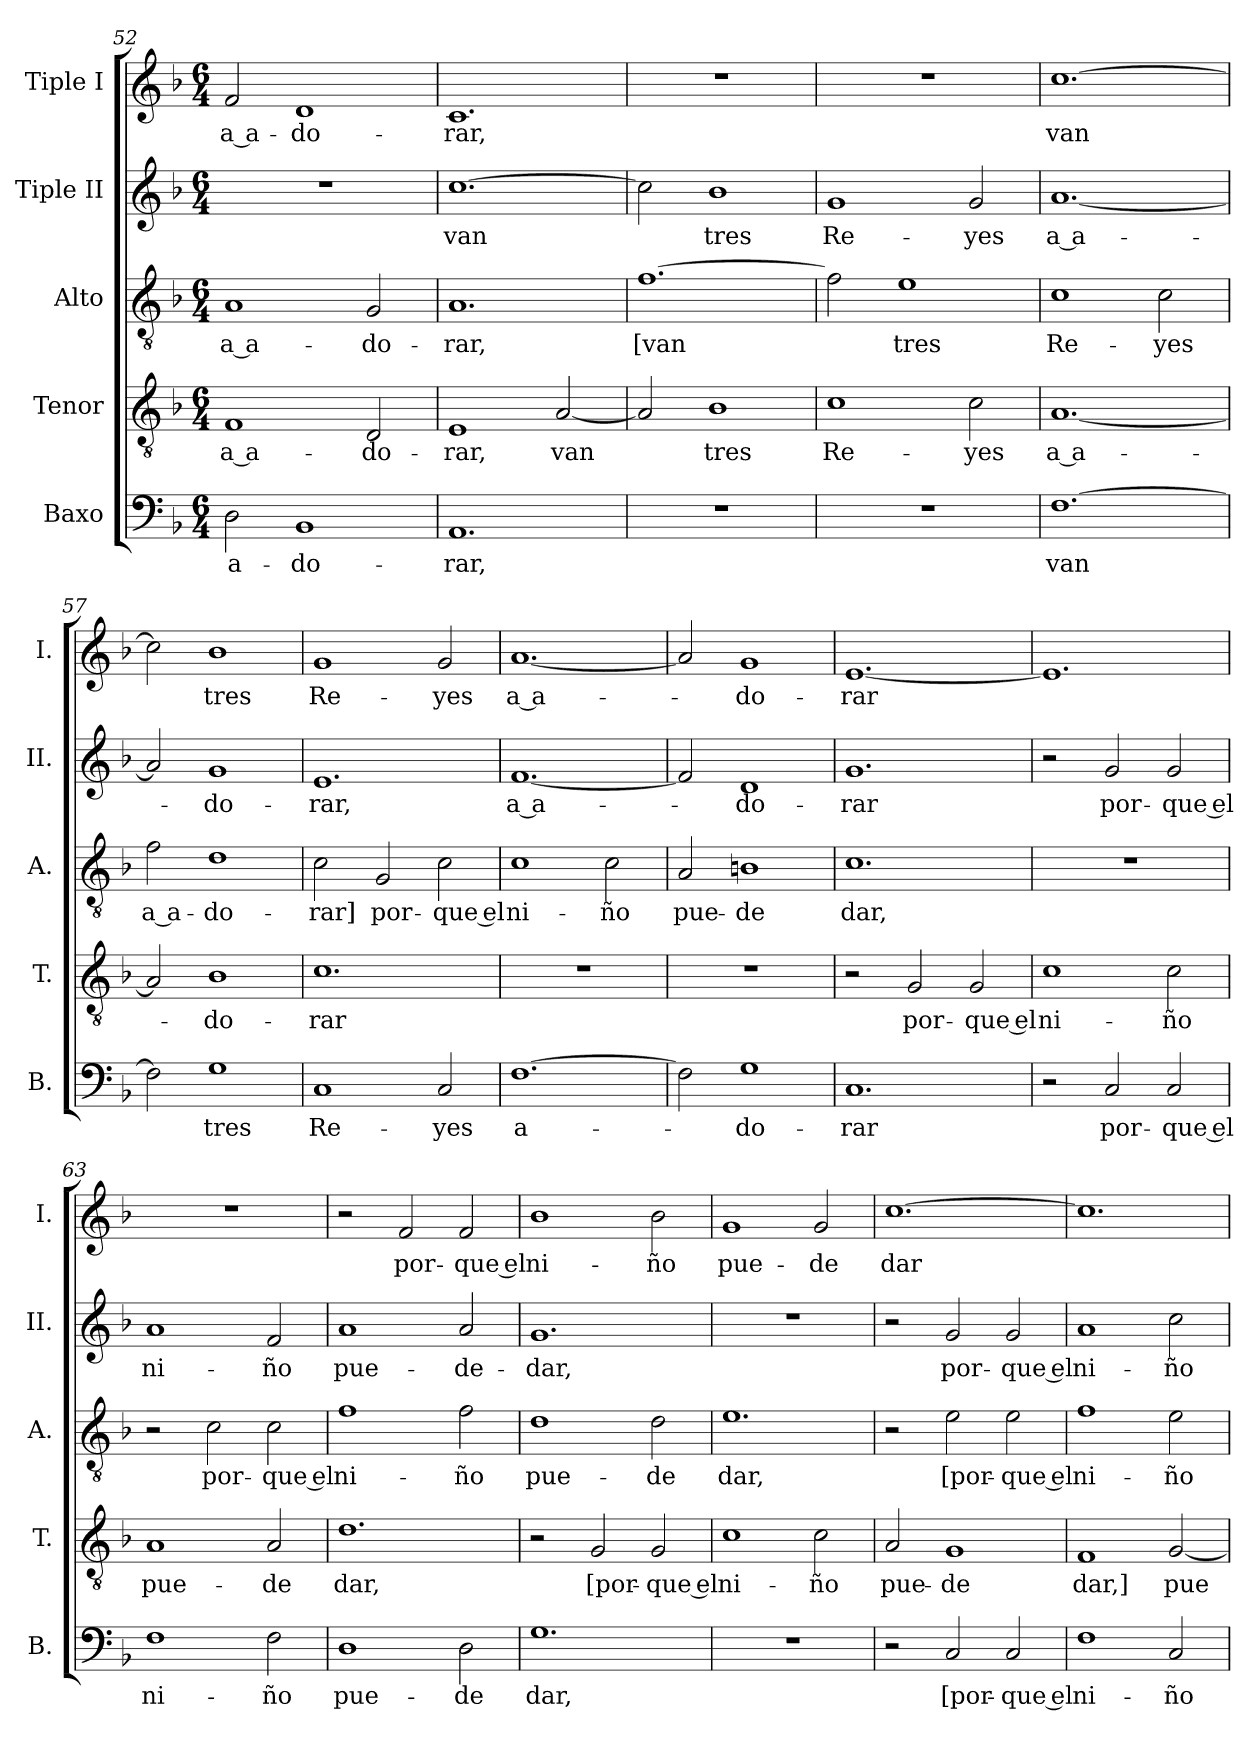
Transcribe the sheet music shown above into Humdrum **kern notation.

**kern	**text	**kern	**text	**kern	**text	**kern	**text	**kern	**text
*part5	*part5	*part4	*part4	*part3	*part3	*part2	*part2	*part1	*part1
*staff5	*staff5	*staff4	*staff4	*staff3	*staff3	*staff2	*staff2	*staff1	*staff1
*I"Baxo	*	*I"Tenor	*	*I"Alto	*	*I"Tiple II	*	*I"Tiple I	*
*I'B.	*	*I'T.	*	*I'A.	*	*I'II.	*	*I'I.	*
*clefF4	*	*clefGv2	*	*clefGv2	*	*clefG2	*	*clefG2	*
*	*	*ITrd7c12	*	*ITrd7c12	*	*	*	*	*
*k[b-]	*	*k[b-]	*	*k[b-]	*	*k[b-]	*	*k[b-]	*
*F:	*	*F:	*	*F:	*	*F:	*	*F:	*
*M6/4	*	*M6/4	*	*M6/4	*	*M6/4	*	*M6/4	*
=52	=52	=52	=52	=52	=52	=52	=52	=52	=52
!	!LO:LY:b	!	!LO:LY:b	!	!LO:LY:b	!LO:N:vis=1	!	!	!LO:LY:b
2D\	a-	1FF	a a-	1AA	a a-	1.r	.	2f/	a a-
!	!LO:LY:b	!	!	!	!	!	!	!	!LO:LY:b
1BB-	-do-	.	.	.	.	.	.	1d	-do-
!	!	!	!LO:LY:b	!	!LO:LY:b	!	!	!	!
.	.	2DD/	-do-	2GG/	-do-	.	.	.	.
=53	=53	=53	=53	=53	=53	=53	=53	=53	=53
!	!LO:LY:b	!	!LO:LY:b	!	!LO:LY:b	!	!LO:LY:b	!	!LO:LY:b
1.AA	-rar,	1EE	-rar,	1.AA	-rar,	[>1.cc	van	1.c	-rar,
!	!	!	!LO:LY:b	!	!	!	!	!	!
.	.	[<2AA/	van	.	.	.	.	.	.
=54	=54	=54	=54	=54	=54	=54	=54	=54	=54
!LO:N:vis=1	!	!	!	!	!LO:LY:b	!	!	!LO:N:vis=1	!
1.r	.	2AA/]	.	[>1.F	[van	2cc\]	.	1.r	.
!	!	!	!LO:LY:b	!	!	!	!LO:LY:b	!	!
.	.	1BB-	tres	.	.	1b-	tres	.	.
=55	=55	=55	=55	=55	=55	=55	=55	=55	=55
!LO:N:vis=1	!	!	!LO:LY:b	!	!	!	!LO:LY:b	!LO:N:vis=1	!
1.r	.	1C	Re-	2F\]	.	1g	Re-	1.r	.
!	!	!	!	!	!LO:LY:b	!	!	!	!
.	.	.	.	1E	tres	.	.	.	.
!	!	!	!LO:LY:b	!	!	!	!LO:LY:b	!	!
.	.	2C\	-yes	.	.	2g/	-yes	.	.
=56	=56	=56	=56	=56	=56	=56	=56	=56	=56
!	!LO:LY:b	!	!LO:LY:b	!	!LO:LY:b	!	!LO:LY:b	!	!LO:LY:b
[>1.F	van	[<1.AA	a a-	1C	Re-	[<1.a	a a-	[>1.cc	van
!	!	!	!	!	!LO:LY:b	!	!	!	!
.	.	.	.	2C\	-yes	.	.	.	.
=57	=57	=57	=57	=57	=57	=57	=57	=57	=57
!	!	!	!	!	!LO:LY:b	!	!	!	!
2F\]	.	2AA/]	.	2F\	a a-	2a/]	.	2cc\]	.
!	!LO:LY:b	!	!LO:LY:b	!	!LO:LY:b	!	!LO:LY:b	!	!LO:LY:b
1G	tres	1BB-	-do-	1D	-do-	1g	-do-	1b-	tres
!!LO:LB:g=z
=58	=58	=58	=58	=58	=58	=58	=58	=58	=58
!	!LO:LY:b	!	!LO:LY:b	!	!LO:LY:b	!	!LO:LY:b	!	!LO:LY:b
1C	Re-	1.C	-rar	2C\	-rar]	1.e	-rar,	1g	Re-
!	!	!	!	!	!LO:LY:b	!	!	!	!
.	.	.	.	2GG/	por-	.	.	.	.
!	!LO:LY:b	!	!	!	!LO:LY:b	!	!	!	!LO:LY:b
2C/	-yes	.	.	2C\	-que el	.	.	2g/	-yes
=59	=59	=59	=59	=59	=59	=59	=59	=59	=59
!	!LO:LY:b	!LO:N:vis=1	!	!	!LO:LY:b	!	!LO:LY:b	!	!LO:LY:b
[>1.F	a-	1.r	.	1C	ni-	[<1.f	a a-	[<1.a	a a-
!	!	!	!	!	!LO:LY:b	!	!	!	!
.	.	.	.	2C\	-ño	.	.	.	.
=60	=60	=60	=60	=60	=60	=60	=60	=60	=60
!	!	!LO:N:vis=1	!	!	!LO:LY:b	!	!	!	!
2F\]	.	1.r	.	2AA/	pue-	2f/]	.	2a/]	.
!	!LO:LY:b	!	!	!	!LO:LY:b	!	!LO:LY:b	!	!LO:LY:b
1G	-do-	.	.	1BBn	-de	1d	-do-	1g	-do-
=61	=61	=61	=61	=61	=61	=61	=61	=61	=61
!	!LO:LY:b	!	!	!	!LO:LY:b	!	!LO:LY:b	!	!LO:LY:b
1.C	-rar	2r	.	1.C	dar,	1.g	-rar	[<1.e	-rar
!	!	!	!LO:LY:b	!	!	!	!	!	!
.	.	2GG/	por-	.	.	.	.	.	.
!	!	!	!LO:LY:b	!	!	!	!	!	!
.	.	2GG/	-que el	.	.	.	.	.	.
=62	=62	=62	=62	=62	=62	=62	=62	=62	=62
!	!	!	!LO:LY:b	!LO:N:vis=1	!	!	!	!	!
2r	.	1C	ni-	1.r	.	2r	.	1.e]	.
!	!LO:LY:b	!	!	!	!	!	!LO:LY:b	!	!
2C/	por-	.	.	.	.	2g/	por-	.	.
!	!LO:LY:b	!	!LO:LY:b	!	!	!	!LO:LY:b	!	!
2C/	-que el	2C\	-ño	.	.	2g/	-que el	.	.
=63	=63	=63	=63	=63	=63	=63	=63	=63	=63
!	!LO:LY:b	!	!LO:LY:b	!	!	!	!LO:LY:b	!LO:N:vis=1	!
1F	ni-	1AA	pue-	2r	.	1a	ni-	1.r	.
!	!	!	!	!	!LO:LY:b	!	!	!	!
.	.	.	.	2C\	por-	.	.	.	.
!	!LO:LY:b	!	!LO:LY:b	!	!LO:LY:b	!	!LO:LY:b	!	!
2F\	-ño	2AA/	-de	2C\	-que el	2f/	-ño	.	.
=64	=64	=64	=64	=64	=64	=64	=64	=64	=64
!	!LO:LY:b	!	!LO:LY:b	!	!LO:LY:b	!	!LO:LY:b	!	!
1D	pue-	1.D	dar,	1F	ni-	1a	pue-	2r	.
!	!	!	!	!	!	!	!	!	!LO:LY:b
.	.	.	.	.	.	.	.	2f/	por-
!	!LO:LY:b	!	!	!	!LO:LY:b	!	!LO:LY:b	!	!LO:LY:b
2D\	-de	.	.	2F\	-ño	2a/	-de-	2f/	-que el
!!LO:LB:g=z
=65	=65	=65	=65	=65	=65	=65	=65	=65	=65
!	!LO:LY:b	!	!	!	!LO:LY:b	!	!LO:LY:b	!	!LO:LY:b
1.G	dar,	2r	.	1D	pue-	1.g	-dar,	1b-	ni-
!	!	!	!LO:LY:b	!	!	!	!	!	!
.	.	2GG/	[por-	.	.	.	.	.	.
!	!	!	!LO:LY:b	!	!LO:LY:b	!	!	!	!LO:LY:b
.	.	2GG/	-que el	2D\	-de	.	.	2b-\	-ño
=66	=66	=66	=66	=66	=66	=66	=66	=66	=66
!LO:N:vis=1	!	!	!LO:LY:b	!	!LO:LY:b	!LO:N:vis=1	!	!	!LO:LY:b
1.r	.	1C	ni-	1.E	dar,	1.r	.	1g	pue-
!	!	!	!LO:LY:b	!	!	!	!	!	!LO:LY:b
.	.	2C\	-ño	.	.	.	.	2g/	-de
=67	=67	=67	=67	=67	=67	=67	=67	=67	=67
!	!	!	!LO:LY:b	!	!	!	!	!	!LO:LY:b
2r	.	2AA/	pue-	2r	.	2r	.	[>1.cc	dar
!	!LO:LY:b	!	!LO:LY:b	!	!LO:LY:b	!	!LO:LY:b	!	!
2C/	[por-	1GG	-de	2E\	[por-	2g/	por-	.	.
!	!LO:LY:b	!	!	!	!LO:LY:b	!	!LO:LY:b	!	!
2C/	-que el	.	.	2E\	-que el	2g/	-que el	.	.
=68	=68	=68	=68	=68	=68	=68	=68	=68	=68
!	!LO:LY:b	!	!LO:LY:b	!	!LO:LY:b	!	!LO:LY:b	!	!
1F	ni-	1FF	dar,]	1F	ni-	1a	ni-	1.cc]	.
!	!LO:LY:b	!	!LO:LY:b	!	!LO:LY:b	!	!LO:LY:b	!	!
2C/	-ño	[<2GG/	pue-	2E\	-ño	2cc\	-ño	.	.
=	=	=	=	=	=	=	=	=	=
*-	*-	*-	*-	*-	*-	*-	*-	*-	*-
